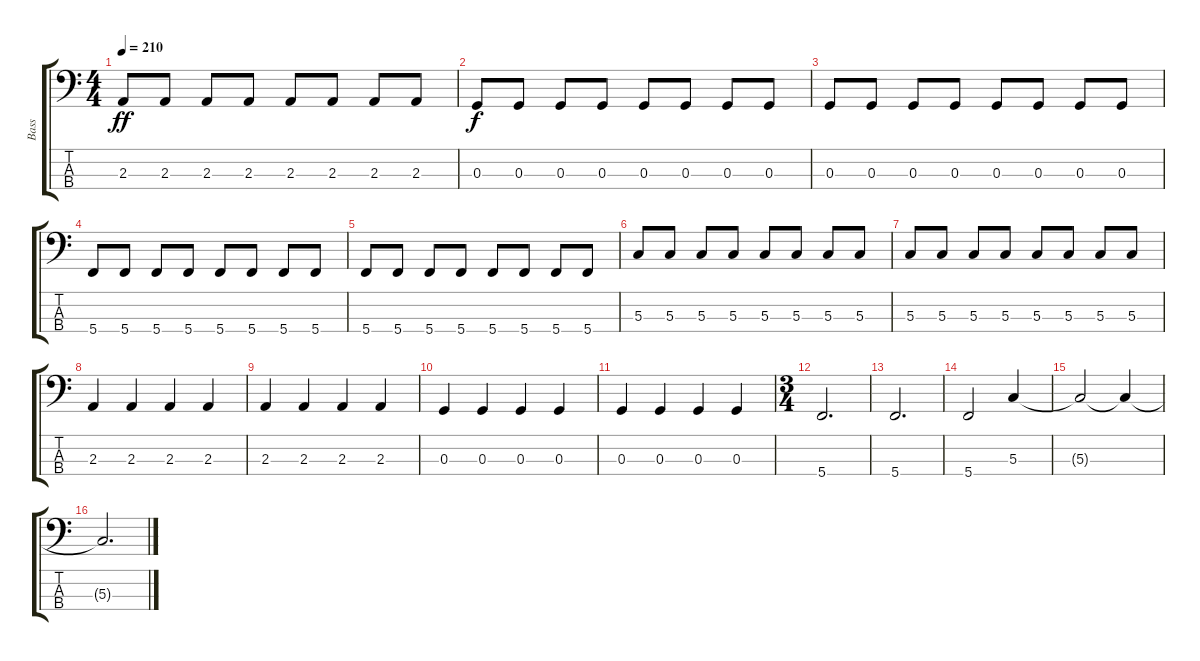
\track ("Bass" "Bass") {instrument electricbasspick}
\staff {score tabs}
\tuning (G2 D2 G1 C1) {hide}
\ts (4 4)
\tempo 210
\clef f4
\ks c
2.3.8{dy ff} 2.3.8 2.3.8 2.3.8 2.3.8 2.3.8 2.3.8 2.3.8 |
0.3.8{dy f} 0.3.8 0.3.8 0.3.8 0.3.8 0.3.8 0.3.8 0.3.8 |
0.3.8 0.3.8 0.3.8 0.3.8 0.3.8 0.3.8 0.3.8 0.3.8 |
5.4.8 5.4.8 5.4.8 5.4.8 5.4.8 5.4.8 5.4.8 5.4.8 |
5.4.8 5.4.8 5.4.8 5.4.8 5.4.8 5.4.8 5.4.8 5.4.8 |
5.3.8 5.3.8 5.3.8 5.3.8 5.3.8 5.3.8 5.3.8 5.3.8 |
5.3.8 5.3.8 5.3.8 5.3.8 5.3.8 5.3.8 5.3.8 5.3.8 |
2.3.4 2.3.4 2.3.4 2.3.4 |
2.3.4 2.3.4 2.3.4 2.3.4 |
0.3.4 0.3.4 0.3.4 0.3.4 |
0.3.4 0.3.4 0.3.4 0.3.4 |
\ts (3 4)
5.4.2{d} |
5.4.2{d} |
5.4.2 5.3.4 |
5.3{t}.2 5.3{t}.4 |
5.3{t}.2{d}
